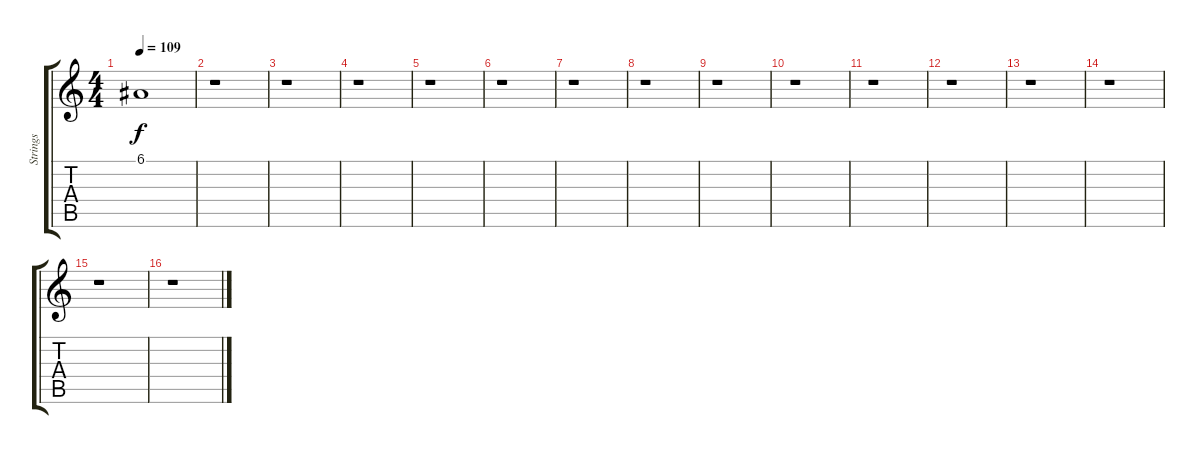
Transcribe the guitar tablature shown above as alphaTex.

\track ("Strings" "Strings") {instrument stringensemble1}
\staff {score tabs}
\tuning (E4 B3 G3 D3 A2 E2) {hide}
\ts (4 4)
\tempo 109
\clef g2
\ks c
6.1{t}.1{dy f} |
r.1 |
r.1 |
r.1 |
r.1 |
r.1 |
r.1 |
r.1 |
r.1 |
r.1 |
r.1 |
r.1 |
r.1 |
r.1 |
r.1 |
r.1
